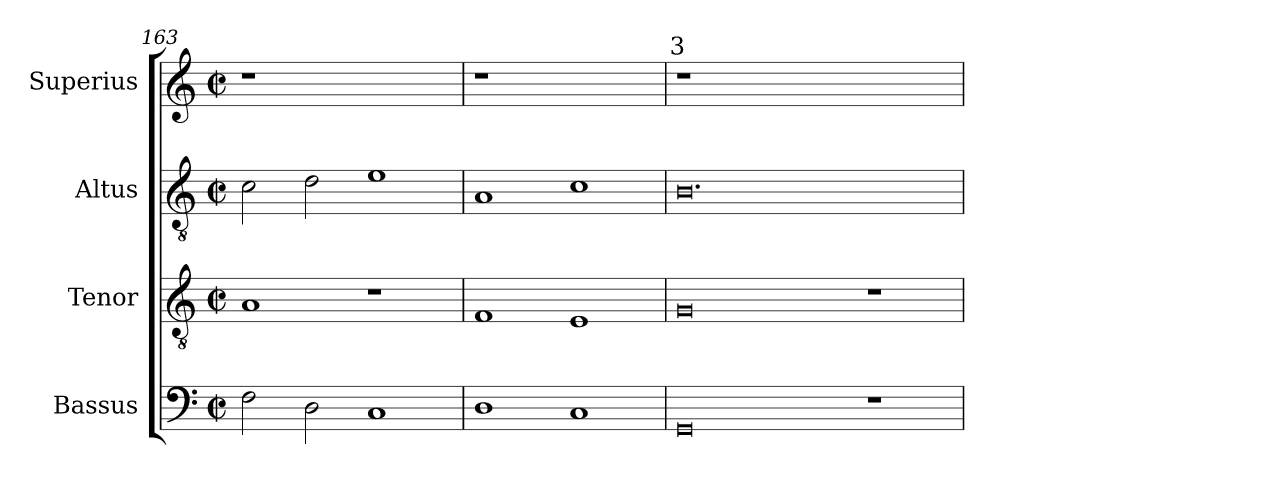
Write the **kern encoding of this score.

**kern	**kern	**kern	**kern
*part4	*part3	*part2	*part1
*staff4	*staff3	*staff2	*staff1
*I"Bassus	*I"Tenor	*I"Altus	*I"Superius
*I'B.	*I'T.	*I'A.	*I'S.
!!LO:LB:g=z
*clefF4	*clefGv2	*clefGv2	*clefG2
*	*ITrd7c12	*ITrd7c12	*
*k[]	*k[]	*k[]	*k[]
*C:	*C:	*C:	*C:
*M2/2	*M2/2	*M2/2	*M2/2
*met(c|)	*met(c|)	*met(c|)	*met(c|)
=163	=163	=163	=163
!	!	!	!LO:N:vis=1
2Fi\	1AAi	2Ci\	1r
2Di\	.	2Di\	.
1Ci	1r	1Ei	1ryy
=164	=164	=164	=164
!	!	!	!LO:N:vis=1
1Di	1FFi	1AAi	1r
1Ci	1EEi	1Ci	1ryy
=165	=165	=165	=165
!	!	!	!LO:TX:cj:t=3
!	!	!	!LO:N:vis=1
0GGi	0GGi	0.BBi	1r
.	.	.	0ryy
1r	1r	.	.
=	=	=	=
*-	*-	*-	*-
